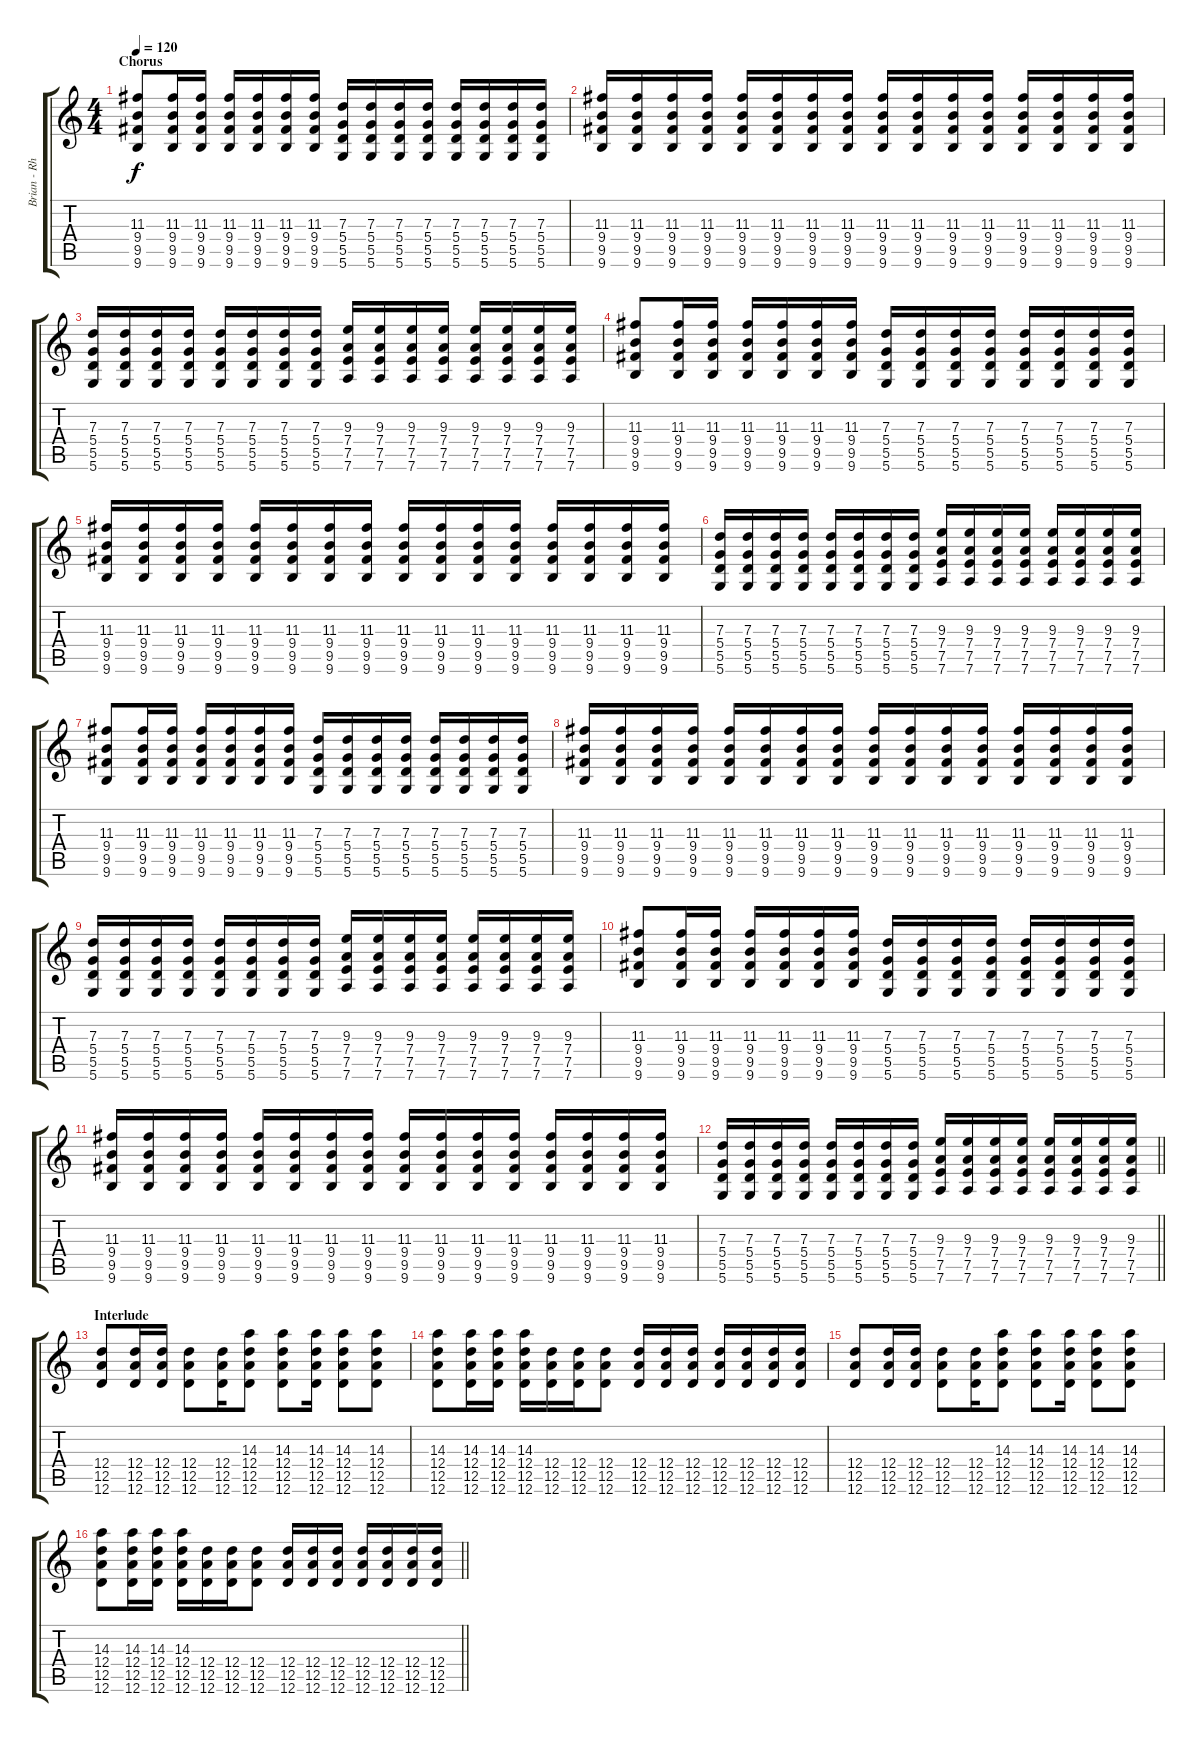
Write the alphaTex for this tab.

\track ("Brian - Rhythm Guitar" "Brian - Rh") {instrument electricguitarjazz}
\staff {score tabs}
\tuning (E4 B3 G3 D3 A2 D2) {hide}
\ts (4 4)
\section ("" "Chorus")
\tempo 120
\clef g2
\ks c
(11.3 9.4 9.5 9.6).8{dy f} (11.3 9.4 9.5 9.6).16 (11.3 9.4 9.5 9.6).16 (11.3 9.4 9.5 9.6).16 (11.3 9.4 9.5 9.6).16 (11.3 9.4 9.5 9.6).16 (11.3 9.4 9.5 9.6).16 (7.3 5.4 5.5 5.6).16 (7.3 5.4 5.5 5.6).16 (7.3 5.4 5.5 5.6).16 (7.3 5.4 5.5 5.6).16 (7.3 5.4 5.5 5.6).16 (7.3 5.4 5.5 5.6).16 (7.3 5.4 5.5 5.6).16 (7.3 5.4 5.5 5.6).16 |
(11.3 9.4 9.5 9.6).16 (11.3 9.4 9.5 9.6).16 (11.3 9.4 9.5 9.6).16 (11.3 9.4 9.5 9.6).16 (11.3 9.4 9.5 9.6).16 (11.3 9.4 9.5 9.6).16 (11.3 9.4 9.5 9.6).16 (11.3 9.4 9.5 9.6).16 (11.3 9.4 9.5 9.6).16 (11.3 9.4 9.5 9.6).16 (11.3 9.4 9.5 9.6).16 (11.3 9.4 9.5 9.6).16 (11.3 9.4 9.5 9.6).16 (11.3 9.4 9.5 9.6).16 (11.3 9.4 9.5 9.6).16 (11.3 9.4 9.5 9.6).16 |
(7.3 5.4 5.5 5.6).16 (7.3 5.4 5.5 5.6).16 (7.3 5.4 5.5 5.6).16 (7.3 5.4 5.5 5.6).16 (7.3 5.4 5.5 5.6).16 (7.3 5.4 5.5 5.6).16 (7.3 5.4 5.5 5.6).16 (7.3 5.4 5.5 5.6).16 (9.3 7.4 7.5 7.6).16 (9.3 7.4 7.5 7.6).16 (9.3 7.4 7.5 7.6).16 (9.3 7.4 7.5 7.6).16 (9.3 7.4 7.5 7.6).16 (9.3 7.4 7.5 7.6).16 (9.3 7.4 7.5 7.6).16 (9.3 7.4 7.5 7.6).16 |
(11.3 9.4 9.5 9.6).8 (11.3 9.4 9.5 9.6).16 (11.3 9.4 9.5 9.6).16 (11.3 9.4 9.5 9.6).16 (11.3 9.4 9.5 9.6).16 (11.3 9.4 9.5 9.6).16 (11.3 9.4 9.5 9.6).16 (7.3 5.4 5.5 5.6).16 (7.3 5.4 5.5 5.6).16 (7.3 5.4 5.5 5.6).16 (7.3 5.4 5.5 5.6).16 (7.3 5.4 5.5 5.6).16 (7.3 5.4 5.5 5.6).16 (7.3 5.4 5.5 5.6).16 (7.3 5.4 5.5 5.6).16 |
(11.3 9.4 9.5 9.6).16 (11.3 9.4 9.5 9.6).16 (11.3 9.4 9.5 9.6).16 (11.3 9.4 9.5 9.6).16 (11.3 9.4 9.5 9.6).16 (11.3 9.4 9.5 9.6).16 (11.3 9.4 9.5 9.6).16 (11.3 9.4 9.5 9.6).16 (11.3 9.4 9.5 9.6).16 (11.3 9.4 9.5 9.6).16 (11.3 9.4 9.5 9.6).16 (11.3 9.4 9.5 9.6).16 (11.3 9.4 9.5 9.6).16 (11.3 9.4 9.5 9.6).16 (11.3 9.4 9.5 9.6).16 (11.3 9.4 9.5 9.6).16 |
(7.3 5.4 5.5 5.6).16 (7.3 5.4 5.5 5.6).16 (7.3 5.4 5.5 5.6).16 (7.3 5.4 5.5 5.6).16 (7.3 5.4 5.5 5.6).16 (7.3 5.4 5.5 5.6).16 (7.3 5.4 5.5 5.6).16 (7.3 5.4 5.5 5.6).16 (9.3 7.4 7.5 7.6).16 (9.3 7.4 7.5 7.6).16 (9.3 7.4 7.5 7.6).16 (9.3 7.4 7.5 7.6).16 (9.3 7.4 7.5 7.6).16 (9.3 7.4 7.5 7.6).16 (9.3 7.4 7.5 7.6).16 (9.3 7.4 7.5 7.6).16 |
(11.3 9.4 9.5 9.6).8 (11.3 9.4 9.5 9.6).16 (11.3 9.4 9.5 9.6).16 (11.3 9.4 9.5 9.6).16 (11.3 9.4 9.5 9.6).16 (11.3 9.4 9.5 9.6).16 (11.3 9.4 9.5 9.6).16 (7.3 5.4 5.5 5.6).16 (7.3 5.4 5.5 5.6).16 (7.3 5.4 5.5 5.6).16 (7.3 5.4 5.5 5.6).16 (7.3 5.4 5.5 5.6).16 (7.3 5.4 5.5 5.6).16 (7.3 5.4 5.5 5.6).16 (7.3 5.4 5.5 5.6).16 |
(11.3 9.4 9.5 9.6).16 (11.3 9.4 9.5 9.6).16 (11.3 9.4 9.5 9.6).16 (11.3 9.4 9.5 9.6).16 (11.3 9.4 9.5 9.6).16 (11.3 9.4 9.5 9.6).16 (11.3 9.4 9.5 9.6).16 (11.3 9.4 9.5 9.6).16 (11.3 9.4 9.5 9.6).16 (11.3 9.4 9.5 9.6).16 (11.3 9.4 9.5 9.6).16 (11.3 9.4 9.5 9.6).16 (11.3 9.4 9.5 9.6).16 (11.3 9.4 9.5 9.6).16 (11.3 9.4 9.5 9.6).16 (11.3 9.4 9.5 9.6).16 |
(7.3 5.4 5.5 5.6).16 (7.3 5.4 5.5 5.6).16 (7.3 5.4 5.5 5.6).16 (7.3 5.4 5.5 5.6).16 (7.3 5.4 5.5 5.6).16 (7.3 5.4 5.5 5.6).16 (7.3 5.4 5.5 5.6).16 (7.3 5.4 5.5 5.6).16 (9.3 7.4 7.5 7.6).16 (9.3 7.4 7.5 7.6).16 (9.3 7.4 7.5 7.6).16 (9.3 7.4 7.5 7.6).16 (9.3 7.4 7.5 7.6).16 (9.3 7.4 7.5 7.6).16 (9.3 7.4 7.5 7.6).16 (9.3 7.4 7.5 7.6).16 |
(11.3 9.4 9.5 9.6).8 (11.3 9.4 9.5 9.6).16 (11.3 9.4 9.5 9.6).16 (11.3 9.4 9.5 9.6).16 (11.3 9.4 9.5 9.6).16 (11.3 9.4 9.5 9.6).16 (11.3 9.4 9.5 9.6).16 (7.3 5.4 5.5 5.6).16 (7.3 5.4 5.5 5.6).16 (7.3 5.4 5.5 5.6).16 (7.3 5.4 5.5 5.6).16 (7.3 5.4 5.5 5.6).16 (7.3 5.4 5.5 5.6).16 (7.3 5.4 5.5 5.6).16 (7.3 5.4 5.5 5.6).16 |
(11.3 9.4 9.5 9.6).16 (11.3 9.4 9.5 9.6).16 (11.3 9.4 9.5 9.6).16 (11.3 9.4 9.5 9.6).16 (11.3 9.4 9.5 9.6).16 (11.3 9.4 9.5 9.6).16 (11.3 9.4 9.5 9.6).16 (11.3 9.4 9.5 9.6).16 (11.3 9.4 9.5 9.6).16 (11.3 9.4 9.5 9.6).16 (11.3 9.4 9.5 9.6).16 (11.3 9.4 9.5 9.6).16 (11.3 9.4 9.5 9.6).16 (11.3 9.4 9.5 9.6).16 (11.3 9.4 9.5 9.6).16 (11.3 9.4 9.5 9.6).16 |
\barLineRight lightlight
(7.3 5.4 5.5 5.6).16 (7.3 5.4 5.5 5.6).16 (7.3 5.4 5.5 5.6).16 (7.3 5.4 5.5 5.6).16 (7.3 5.4 5.5 5.6).16 (7.3 5.4 5.5 5.6).16 (7.3 5.4 5.5 5.6).16 (7.3 5.4 5.5 5.6).16 (9.3 7.4 7.5 7.6).16 (9.3 7.4 7.5 7.6).16 (9.3 7.4 7.5 7.6).16 (9.3 7.4 7.5 7.6).16 (9.3 7.4 7.5 7.6).16 (9.3 7.4 7.5 7.6).16 (9.3 7.4 7.5 7.6).16 (9.3 7.4 7.5 7.6).16 |
\section ("" "Interlude")
(12.4 12.5 12.6).8 (12.4 12.5 12.6).16 (12.4 12.5 12.6).16 (12.4 12.5 12.6).8 (12.4 12.5 12.6).16 (14.3 12.4 12.5 12.6).8 (14.3 12.4 12.5 12.6).8 (14.3 12.4 12.5 12.6).16 (14.3 12.4 12.5 12.6).8 (14.3 12.4 12.5 12.6).8 |
(14.3 12.4 12.5 12.6).8 (14.3 12.4 12.5 12.6).16 (14.3 12.4 12.5 12.6).16 (14.3 12.4 12.5 12.6).16 (12.4 12.5 12.6).16 (12.4 12.5 12.6).16 (12.4 12.5 12.6).8 (12.4 12.5 12.6).16 (12.4 12.5 12.6).16 (12.4 12.5 12.6).16 (12.4 12.5 12.6).16 (12.4 12.5 12.6).16 (12.4 12.5 12.6).16 (12.4 12.5 12.6).16 |
(12.4 12.5 12.6).8 (12.4 12.5 12.6).16 (12.4 12.5 12.6).16 (12.4 12.5 12.6).8 (12.4 12.5 12.6).16 (14.3 12.4 12.5 12.6).8 (14.3 12.4 12.5 12.6).8 (14.3 12.4 12.5 12.6).16 (14.3 12.4 12.5 12.6).8 (14.3 12.4 12.5 12.6).8 |
\barLineRight lightlight
(14.3 12.4 12.5 12.6).8 (14.3 12.4 12.5 12.6).16 (14.3 12.4 12.5 12.6).16 (14.3 12.4 12.5 12.6).16 (12.4 12.5 12.6).16 (12.4 12.5 12.6).16 (12.4 12.5 12.6).8 (12.4 12.5 12.6).16 (12.4 12.5 12.6).16 (12.4 12.5 12.6).16 (12.4 12.5 12.6).16 (12.4 12.5 12.6).16 (12.4 12.5 12.6).16 (12.4 12.5 12.6).16
